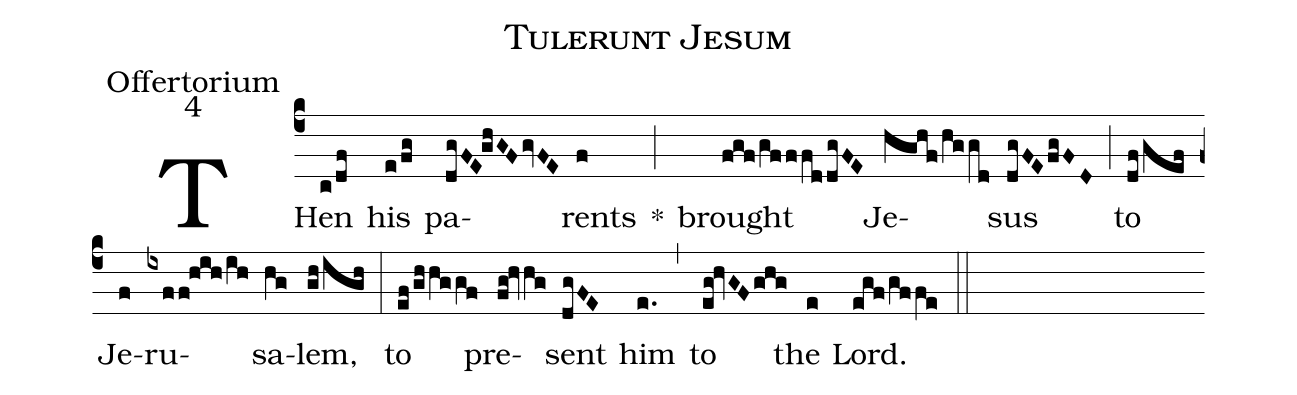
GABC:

name:Tulerunt Jesum;
office-part:Offertorium;
mode:4;
%%
(c4) THen(c/df) his(e/fg) pa(dgFE!ghGF/gvFE)rents(f) *(;) brought(fgf/gfffddgFE) Je(hghf/hggd)sus(dgFE/fgFD) (;) to(df/gef) Je(f)ru(ixff!hih/ih)sa(hg)lem,(gh/igh) (:) to(ef/ghhggf) pre(fg!hvhg)sent(dgFE) him(e.) (,) to(eg!hvGF/ghg) the(e) Lord.(egf/gffe) (::)
